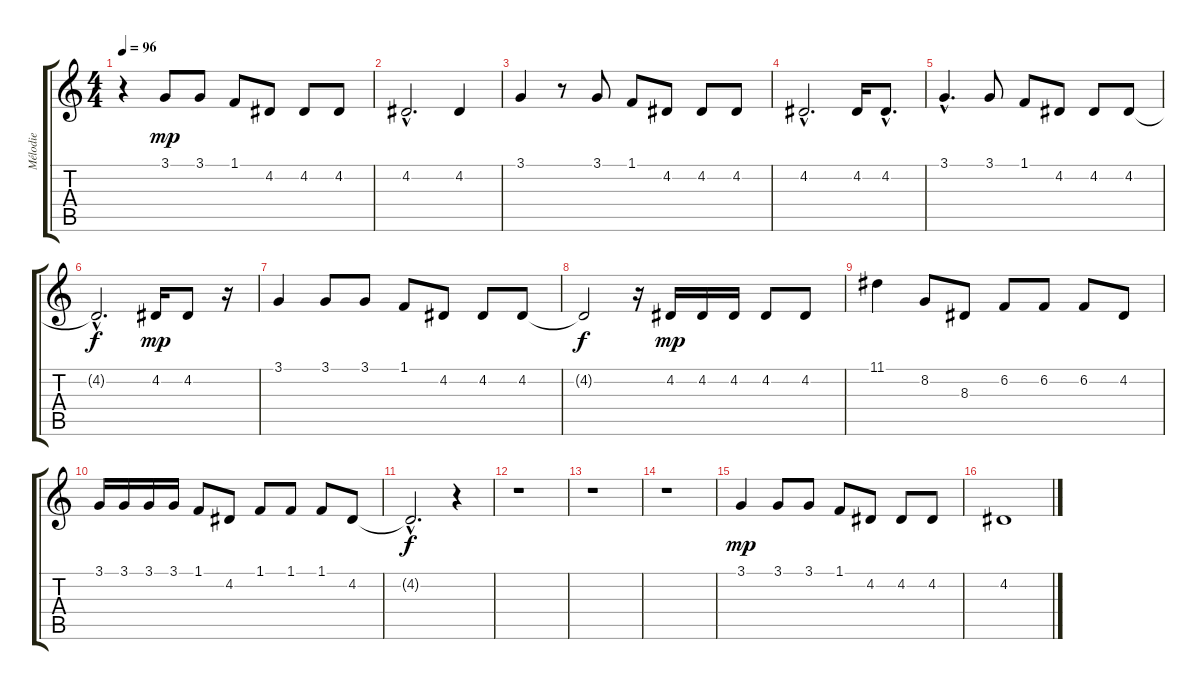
\track ("Mélodie" "Mélodie") {instrument synthvoice}
\staff {score tabs}
\tuning (E4 B3 G3 D3 A2 E2) {hide}
\ts (4 4)
\tempo 96
\clef g2
\ks c
r.4{dy f} 3.1.8{dy mp} 3.1.8 1.1.8 4.2.8 4.2.8 4.2.8 |
4.2{hac}.2{d} 4.2.4 |
3.1.4 r.8 3.1.8 1.1.8 4.2.8 4.2.8 4.2.8 |
4.2{hac}.2{d} 4.2.16 4.2{hac}.8{d} |
3.1{hac}.4{d} 3.1.8 1.1.8 4.2.8 4.2.8 4.2.8 |
4.2{hac t}.2{d dy f} 4.2.16{dy mp} 4.2.8 r.16 |
3.1.4 3.1.8 3.1.8 1.1.8 4.2.8 4.2.8 4.2.8 |
4.2{t}.2{dy f} r.16 4.2.16{dy mp} 4.2.16 4.2.16 4.2.8 4.2.8 |
11.1.4 8.2.8 8.3.8 6.2.8 6.2.8 6.2.8 4.2.8 |
3.1.16 3.1.16 3.1.16 3.1.16 1.1.8 4.2.8 1.1.8 1.1.8 1.1.8 4.2.8 |
4.2{hac t}.2{d dy f} r.4 |
r.1 |
r.1 |
r.1 |
3.1.4{dy mp} 3.1.8 3.1.8 1.1.8 4.2.8 4.2.8 4.2.8 |
4.2.1
